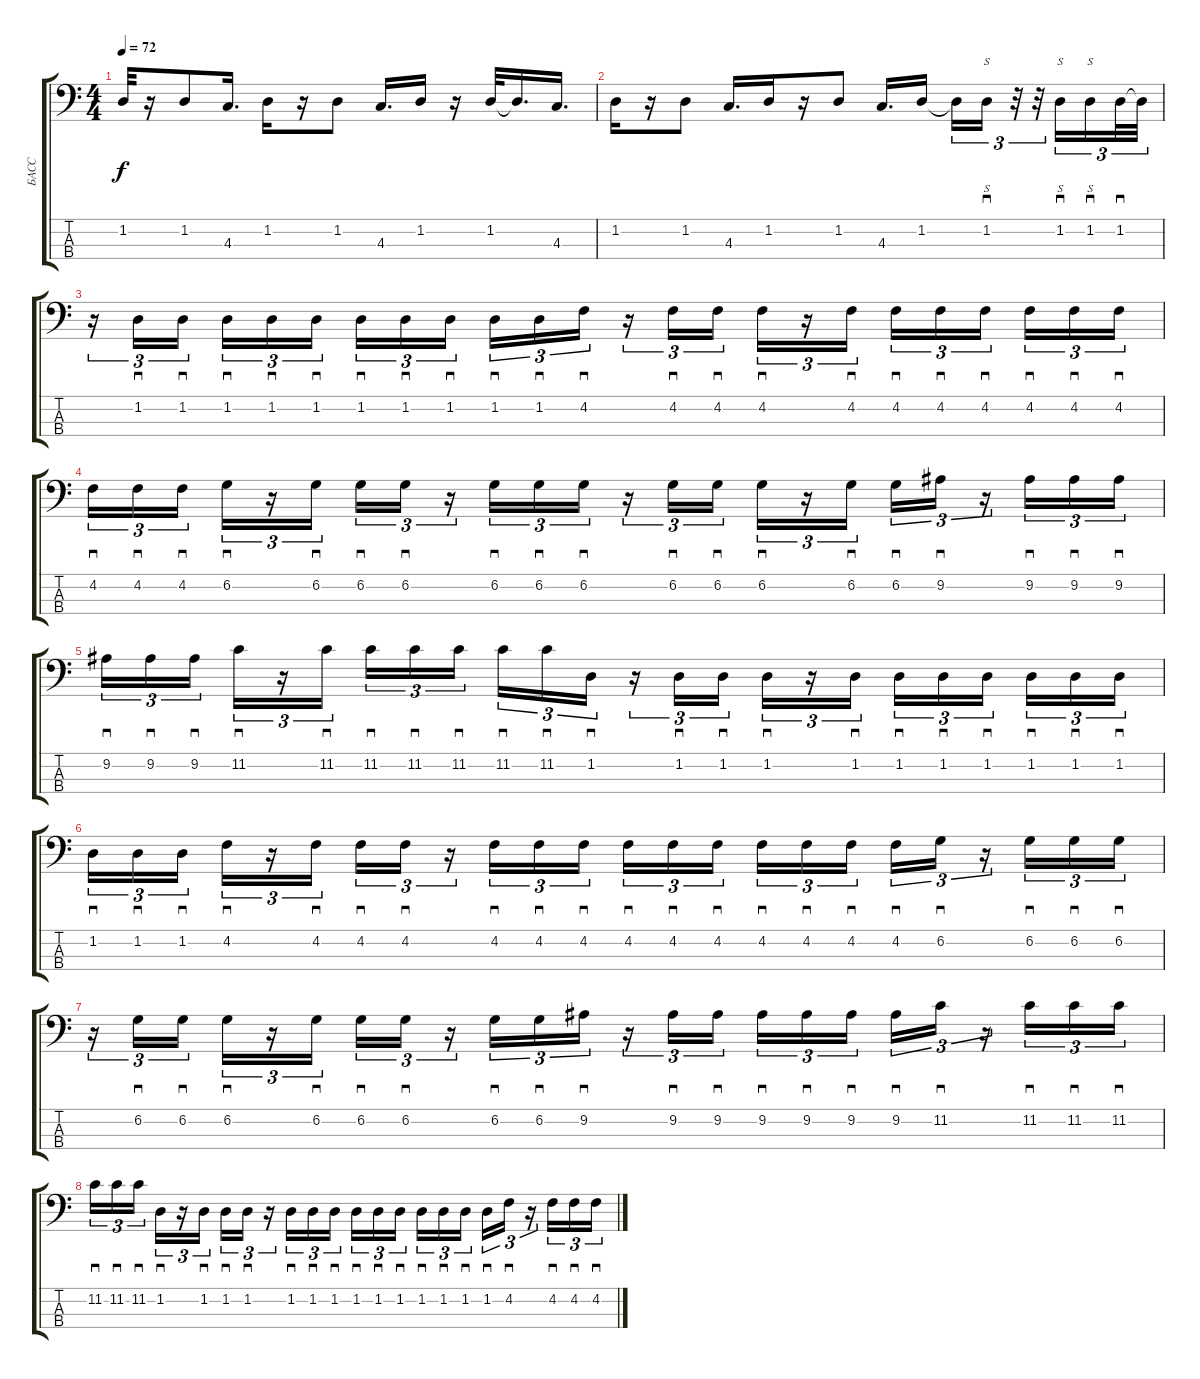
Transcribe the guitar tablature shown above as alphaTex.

\track ("БАСС" "БАСС") {instrument distortionguitar}
\staff {score tabs}
\tuning (Gb2 Db2 Ab1 Eb1) {hide}
\ts (4 4)
\tempo 72
\clef f4
\ks c
1.2{t}.32{dy f} r.16 1.2.8 4.3.16{d} 1.2.16 r.16 1.2.8 4.3.16{d} 1.2.16 r.16 1.2.32 1.2{t}.16{d} 4.3.16{d} |
1.2.16 r.16 1.2.8 4.3.16{d} 1.2.16 r.16 1.2.8 4.3.16{d} 1.2.16 1.2{t}.16{tu (3 2)} 1.2.16{s sd tu (3 2)} r.32{tu (3 2)} r.32{tu (3 2)} 1.2.16{s sd tu (3 2)} 1.2.16{s sd tu (3 2)} 1.2.32{sd tu (3 2)} 1.2{t}.32{tu (3 2)} |
r.16{tu (3 2)} 1.2.16{sd tu (3 2)} 1.2.16{sd tu (3 2) beam splitsecondary} 1.2.16{sd tu (3 2)} 1.2.16{sd tu (3 2)} 1.2.16{sd tu (3 2)} 1.2.16{sd tu (3 2)} 1.2.16{sd tu (3 2)} 1.2.16{sd tu (3 2) beam splitsecondary} 1.2.16{sd tu (3 2)} 1.2.16{sd tu (3 2)} 4.2.16{sd tu (3 2)} r.16{tu (3 2)} 4.2.16{sd tu (3 2)} 4.2.16{sd tu (3 2) beam splitsecondary} 4.2.16{sd tu (3 2)} r.16{tu (3 2)} 4.2.16{sd tu (3 2)} 4.2.16{sd tu (3 2)} 4.2.16{sd tu (3 2)} 4.2.16{sd tu (3 2) beam splitsecondary} 4.2.16{sd tu (3 2)} 4.2.16{sd tu (3 2)} 4.2.16{sd tu (3 2)} |
4.2.16{sd tu (3 2)} 4.2.16{sd tu (3 2)} 4.2.16{sd tu (3 2) beam splitsecondary} 6.2.16{sd tu (3 2)} r.16{tu (3 2)} 6.2.16{sd tu (3 2)} 6.2.16{sd tu (3 2)} 6.2.16{sd tu (3 2)} r.16{tu (3 2)} 6.2.16{sd tu (3 2)} 6.2.16{sd tu (3 2)} 6.2.16{sd tu (3 2)} r.16{tu (3 2)} 6.2.16{sd tu (3 2)} 6.2.16{sd tu (3 2) beam splitsecondary} 6.2.16{sd tu (3 2)} r.16{tu (3 2)} 6.2.16{sd tu (3 2)} 6.2.16{sd tu (3 2)} 9.2.16{sd tu (3 2)} r.16{tu (3 2)} 9.2.16{sd tu (3 2)} 9.2.16{sd tu (3 2)} 9.2.16{sd tu (3 2)} |
9.2.16{sd tu (3 2)} 9.2.16{sd tu (3 2)} 9.2.16{sd tu (3 2) beam splitsecondary} 11.2.16{sd tu (3 2)} r.16{tu (3 2)} 11.2.16{sd tu (3 2)} 11.2.16{sd tu (3 2)} 11.2.16{sd tu (3 2)} 11.2.16{sd tu (3 2) beam splitsecondary} 11.2.16{sd tu (3 2)} 11.2.16{sd tu (3 2)} 1.2.16{sd tu (3 2)} r.16{tu (3 2)} 1.2.16{sd tu (3 2)} 1.2.16{sd tu (3 2) beam splitsecondary} 1.2.16{sd tu (3 2)} r.16{tu (3 2)} 1.2.16{sd tu (3 2)} 1.2.16{sd tu (3 2)} 1.2.16{sd tu (3 2)} 1.2.16{sd tu (3 2) beam splitsecondary} 1.2.16{sd tu (3 2)} 1.2.16{sd tu (3 2)} 1.2.16{sd tu (3 2)} |
1.2.16{sd tu (3 2)} 1.2.16{sd tu (3 2)} 1.2.16{sd tu (3 2) beam splitsecondary} 4.2.16{sd tu (3 2)} r.16{tu (3 2)} 4.2.16{sd tu (3 2)} 4.2.16{sd tu (3 2)} 4.2.16{sd tu (3 2)} r.16{tu (3 2)} 4.2.16{sd tu (3 2)} 4.2.16{sd tu (3 2)} 4.2.16{sd tu (3 2)} 4.2.16{sd tu (3 2)} 4.2.16{sd tu (3 2)} 4.2.16{sd tu (3 2) beam splitsecondary} 4.2.16{sd tu (3 2)} 4.2.16{sd tu (3 2)} 4.2.16{sd tu (3 2)} 4.2.16{sd tu (3 2)} 6.2.16{sd tu (3 2)} r.16{tu (3 2)} 6.2.16{sd tu (3 2)} 6.2.16{sd tu (3 2)} 6.2.16{sd tu (3 2)} |
r.16{tu (3 2)} 6.2.16{sd tu (3 2)} 6.2.16{sd tu (3 2) beam splitsecondary} 6.2.16{sd tu (3 2)} r.16{tu (3 2)} 6.2.16{sd tu (3 2)} 6.2.16{sd tu (3 2)} 6.2.16{sd tu (3 2)} r.16{tu (3 2)} 6.2.16{sd tu (3 2)} 6.2.16{sd tu (3 2)} 9.2.16{sd tu (3 2)} r.16{tu (3 2)} 9.2.16{sd tu (3 2)} 9.2.16{sd tu (3 2) beam splitsecondary} 9.2.16{sd tu (3 2)} 9.2.16{sd tu (3 2)} 9.2.16{sd tu (3 2)} 9.2.16{sd tu (3 2)} 11.2.16{sd tu (3 2)} r.16{tu (3 2)} 11.2.16{sd tu (3 2)} 11.2.16{sd tu (3 2)} 11.2.16{sd tu (3 2)} |
11.2.16{sd tu (3 2)} 11.2.16{sd tu (3 2)} 11.2.16{sd tu (3 2) beam splitsecondary} 1.2.16{sd tu (3 2)} r.16{tu (3 2)} 1.2.16{sd tu (3 2)} 1.2.16{sd tu (3 2)} 1.2.16{sd tu (3 2)} r.16{tu (3 2)} 1.2.16{sd tu (3 2)} 1.2.16{sd tu (3 2)} 1.2.16{sd tu (3 2)} 1.2.16{sd tu (3 2)} 1.2.16{sd tu (3 2)} 1.2.16{sd tu (3 2) beam splitsecondary} 1.2.16{sd tu (3 2)} 1.2.16{sd tu (3 2)} 1.2.16{sd tu (3 2)} 1.2.16{sd tu (3 2)} 4.2.16{sd tu (3 2)} r.16{tu (3 2)} 4.2.16{sd tu (3 2)} 4.2.16{sd tu (3 2)} 4.2.16{sd tu (3 2)}
